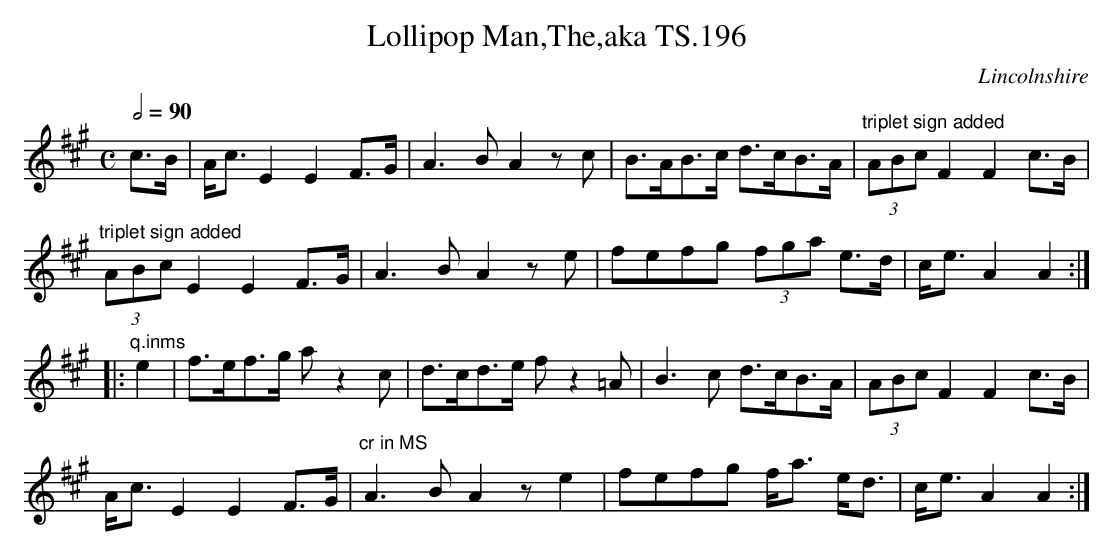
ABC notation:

X:1
T:Lollipop Man,The,aka TS.196
M:C
L:1/8
Q:1/2=90
O:Lincolnshire
K:A
c>B|A<cE2E2F>G|A3BA2zc|B>AB>c d>cB>A|"triplet sign added"(3ABc F2F2c>B|!
"triplet sign added"(3ABc E2E2F>G|A3BA2ze|fefg (3fga e>d|c<eA2A2:|!
|:"q.inms"e2|f>ef>g az2c|d>cd>e fz2=A|B3c d>cB>A|(3ABc F2F2 c>B|!
A<cE2E2F>G|"^cr in MS"A3BA2ze2|fefg f<a e<d|c<eA2A2:|]
